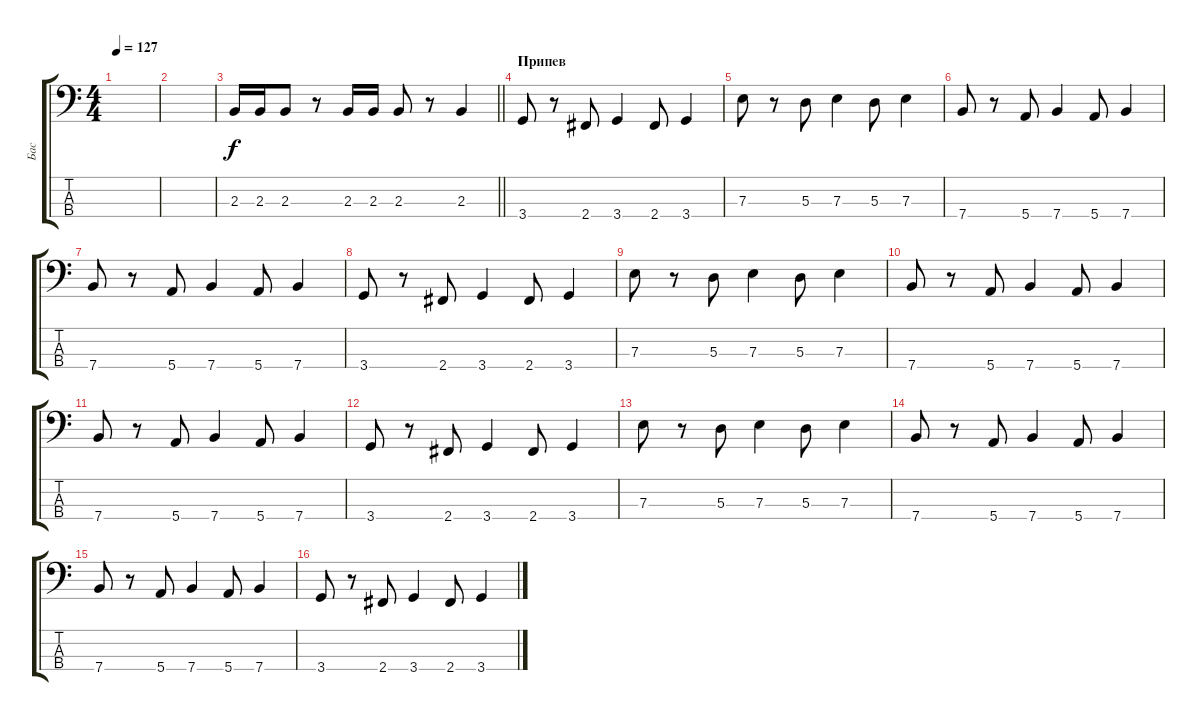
\track ("Бас" "Бас") {instrument electricbassfinger}
\staff {score tabs}
\tuning (G2 D2 A1 E1) {hide}
\ts (4 4)
\tempo 127
\clef f4
\ks c
|
|
\barLineRight lightlight
2.3.16 2.3.16 2.3.8 r.8 2.3.16 2.3.16 2.3.8 r.8 2.3.4 |
\section ("" "Припев")
3.4.8 r.8 2.4.8 3.4.4 2.4.8 3.4.4 |
7.3.8 r.8 5.3.8 7.3.4 5.3.8 7.3.4 |
7.4.8 r.8 5.4.8 7.4.4 5.4.8 7.4.4 |
7.4.8 r.8 5.4.8 7.4.4 5.4.8 7.4.4 |
3.4.8 r.8 2.4.8 3.4.4 2.4.8 3.4.4 |
7.3.8 r.8 5.3.8 7.3.4 5.3.8 7.3.4 |
7.4.8 r.8 5.4.8 7.4.4 5.4.8 7.4.4 |
7.4.8 r.8 5.4.8 7.4.4 5.4.8 7.4.4 |
3.4.8 r.8 2.4.8 3.4.4 2.4.8 3.4.4 |
7.3.8 r.8 5.3.8 7.3.4 5.3.8 7.3.4 |
7.4.8 r.8 5.4.8 7.4.4 5.4.8 7.4.4 |
7.4.8 r.8 5.4.8 7.4.4 5.4.8 7.4.4 |
3.4.8 r.8 2.4.8 3.4.4 2.4.8 3.4.4
